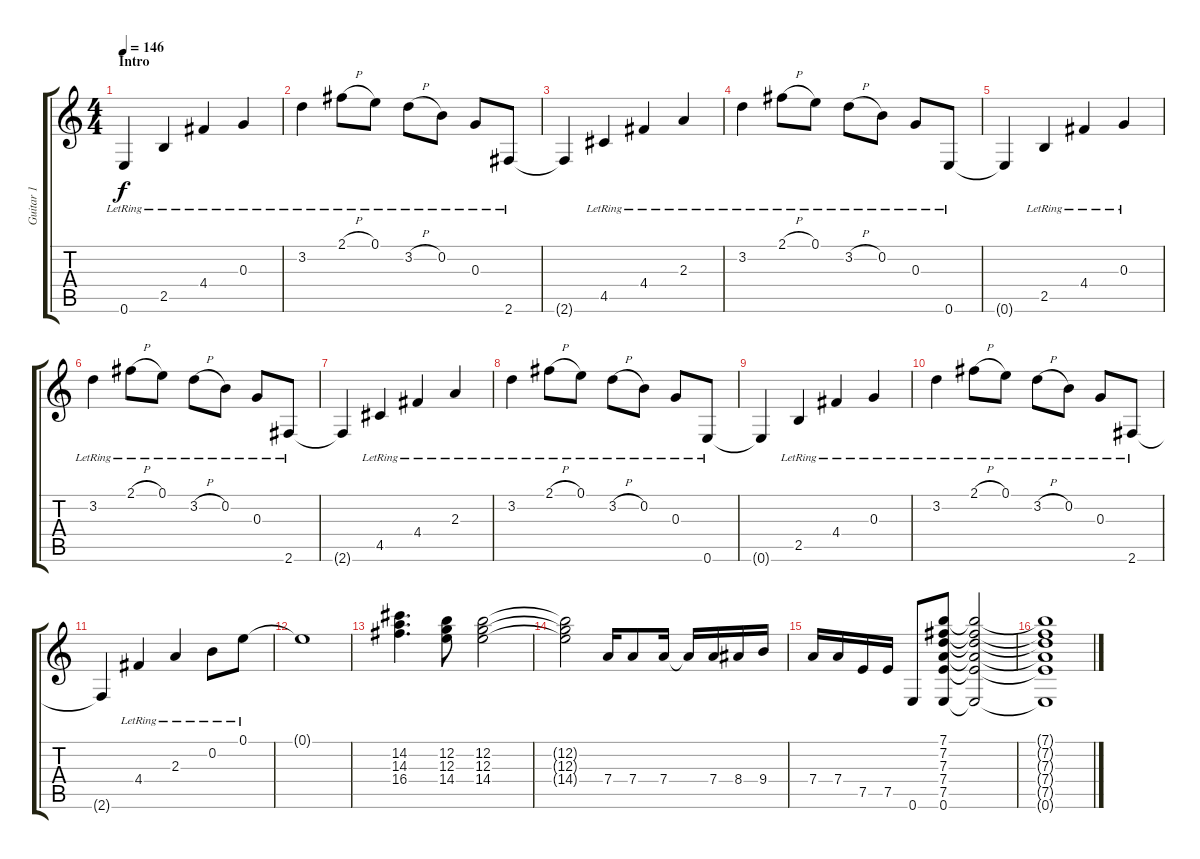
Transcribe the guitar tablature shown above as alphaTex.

\track ("Guitar 1" "Guitar 1") {instrument overdrivenguitar}
\staff {score tabs}
\tuning (E4 B3 G3 D3 A2 E2) {hide}
\ts (4 4)
\section ("" "Intro")
\tempo 146
\clef g2
\ks c
0.6{lr}.4{dy f instrument overdrivenguitar} 2.5{lr}.4 4.4{lr}.4 0.3{lr}.4 |
3.2{lr}.4 2.1{h lr}.8 0.1{lr}.8 3.2{h lr}.8 0.2{lr}.8 0.3{lr}.8 2.6{lr}.8 |
2.6{t}.4 4.5{lr}.4 4.4{lr}.4 2.3{lr}.4 |
3.2{lr}.4 2.1{h lr}.8 0.1{lr}.8 3.2{h lr}.8 0.2{lr}.8 0.3{lr}.8 0.6{lr}.8 |
0.6{t}.4 2.5{lr}.4 4.4{lr}.4 0.3{lr}.4 |
3.2{lr}.4 2.1{h lr}.8 0.1{lr}.8 3.2{h lr}.8 0.2{lr}.8 0.3{lr}.8 2.6{lr}.8 |
2.6{t}.4 4.5{lr}.4 4.4{lr}.4 2.3{lr}.4 |
3.2{lr}.4 2.1{h lr}.8 0.1{lr}.8 3.2{h lr}.8 0.2{lr}.8 0.3{lr}.8 0.6{lr}.8 |
0.6{t}.4 2.5{lr}.4 4.4{lr}.4 0.3{lr}.4 |
3.2{lr}.4 2.1{h lr}.8 0.1{lr}.8 3.2{h lr}.8 0.2{lr}.8 0.3{lr}.8 2.6{lr}.8 |
2.6{t}.4 4.4{lr}.4 2.3{lr}.4 0.2{lr}.8 0.1{lr}.8 |
0.1{t}.1 |
(14.2 14.3 16.4).4{d} (12.2 12.3 14.4).8 (12.2 12.3 14.4).2 |
(12.2{t} 12.3{t} 14.4{t}).2 7.4.16 7.4.8 7.4.16 7.4{t}.16 7.4.16 8.4.16 9.4.16 |
7.4.16 7.4.16 7.5.16 7.5.16 0.6.8 (7.1 7.2 7.3 7.4 7.5 0.6).8 (7.1{t} 7.2{t} 7.3{t} 7.4{t} 7.5{t} 0.6{t}).2 |
(7.1{t} 7.2{t} 7.3{t} 7.4{t} 7.5{t} 0.6{t}).1
